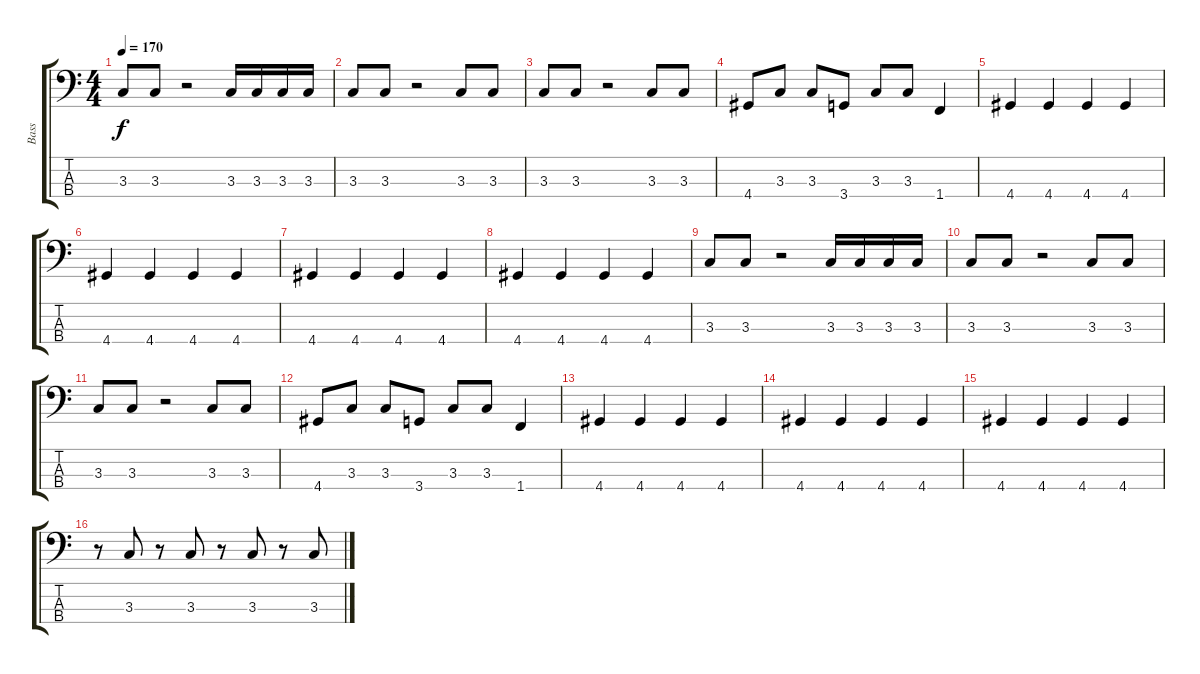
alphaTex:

\track ("Bass" "Bass") {instrument electricbassfinger}
\staff {score tabs}
\tuning (G2 D2 A1 E1) {hide}
\ts (4 4)
\tempo 170
\clef f4
\ks c
3.3.8{dy f} 3.3.8 r.2 3.3.16 3.3.16 3.3.16 3.3.16 |
3.3.8 3.3.8 r.2 3.3.8 3.3.8 |
3.3.8 3.3.8 r.2 3.3.8 3.3.8 |
4.4.8 3.3.8 3.3.8 3.4.8 3.3.8 3.3.8 1.4.4 |
4.4.4 4.4.4 4.4.4 4.4.4 |
4.4.4 4.4.4 4.4.4 4.4.4 |
4.4.4 4.4.4 4.4.4 4.4.4 |
4.4.4 4.4.4 4.4.4 4.4.4 |
3.3.8 3.3.8 r.2 3.3.16 3.3.16 3.3.16 3.3.16 |
3.3.8 3.3.8 r.2 3.3.8 3.3.8 |
3.3.8 3.3.8 r.2 3.3.8 3.3.8 |
4.4.8 3.3.8 3.3.8 3.4.8 3.3.8 3.3.8 1.4.4 |
4.4.4 4.4.4 4.4.4 4.4.4 |
4.4.4 4.4.4 4.4.4 4.4.4 |
4.4.4 4.4.4 4.4.4 4.4.4 |
r.8 3.3.8 r.8 3.3.8 r.8 3.3.8 r.8 3.3.8
